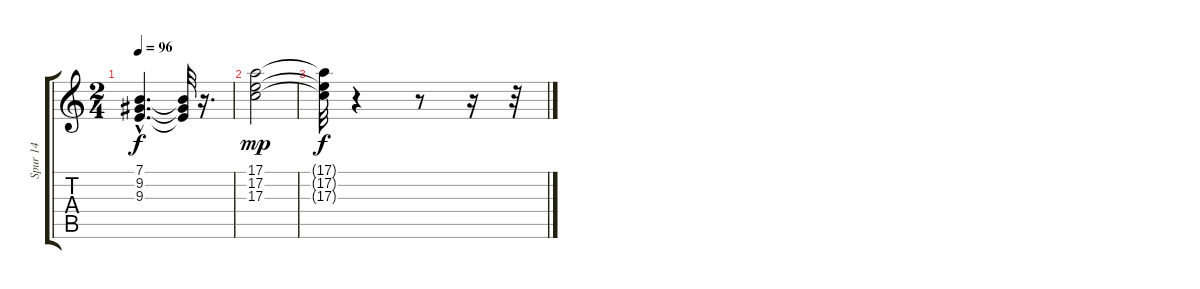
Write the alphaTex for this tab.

\track ("Spur 14" "Spur 14") {instrument orchestrahit}
\staff {score tabs}
\tuning (E4 B3 G3 D3 A2 E2) {hide}
\ts (2 4)
\tempo 96
\clef g2
\ks c
(7.1{hac t} 9.2{hac t} 9.3{hac t}).4{d dy f} (7.1{t} 9.2{t} 9.3{t}).32 r.16{d} |
(17.1 17.2 17.3).2{dy mp instrument orchestrahit} |
(17.1{t} 17.2{t} 17.3{t}).32{dy f} r.4 r.8 r.16 r.32
